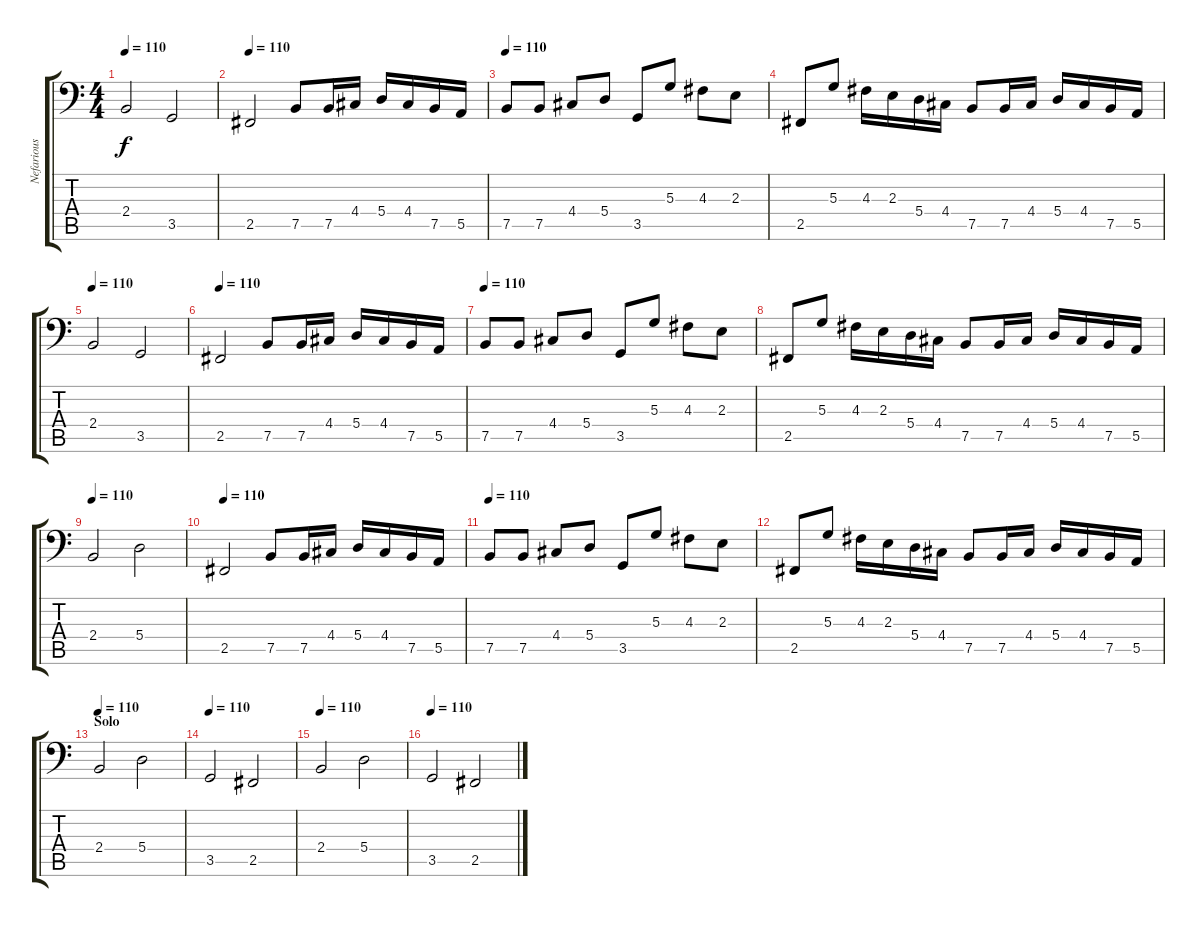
\track ("Nefarious" "Nefarious") {instrument electricbasspick}
\staff {score tabs}
\tuning (C3 G2 D2 A1 E1 B0) {hide}
\ts (4 4)
\tempo 112
\tempo 110
\clef f4
\ks c
2.4.2{dy f} 3.5.2 |
\tempo 110
2.5.2 7.5.8 7.5.16 4.4.16 5.4.16 4.4.16 7.5.16 5.5.16 |
\tempo 110
7.5.8 7.5.8 4.4.8 5.4.8 3.5.8 5.3.8 4.3.8 2.3.8 |
2.5.8 5.3.8 4.3.16 2.3.16 5.4.16 4.4.16 7.5.8 7.5.16 4.4.16 5.4.16 4.4.16 7.5.16 5.5.16 |
\tempo 112
\tempo 110
2.4.2 3.5.2 |
\tempo 110
2.5.2 7.5.8 7.5.16 4.4.16 5.4.16 4.4.16 7.5.16 5.5.16 |
\tempo 110
7.5.8 7.5.8 4.4.8 5.4.8 3.5.8 5.3.8 4.3.8 2.3.8 |
2.5.8 5.3.8 4.3.16 2.3.16 5.4.16 4.4.16 7.5.8 7.5.16 4.4.16 5.4.16 4.4.16 7.5.16 5.5.16 |
\tempo 112
\tempo 110
2.4.2 5.4.2 |
\tempo 110
2.5.2 7.5.8 7.5.16 4.4.16 5.4.16 4.4.16 7.5.16 5.5.16 |
\tempo 110
7.5.8 7.5.8 4.4.8 5.4.8 3.5.8 5.3.8 4.3.8 2.3.8 |
2.5.8 5.3.8 4.3.16 2.3.16 5.4.16 4.4.16 7.5.8 7.5.16 4.4.16 5.4.16 4.4.16 7.5.16 5.5.16 |
\section ("" "Solo")
\tempo 110
2.4.2 5.4.2 |
\tempo 110
3.5.2 2.5.2 |
\tempo 110
2.4.2 5.4.2 |
\tempo 110
3.5.2 2.5.2
